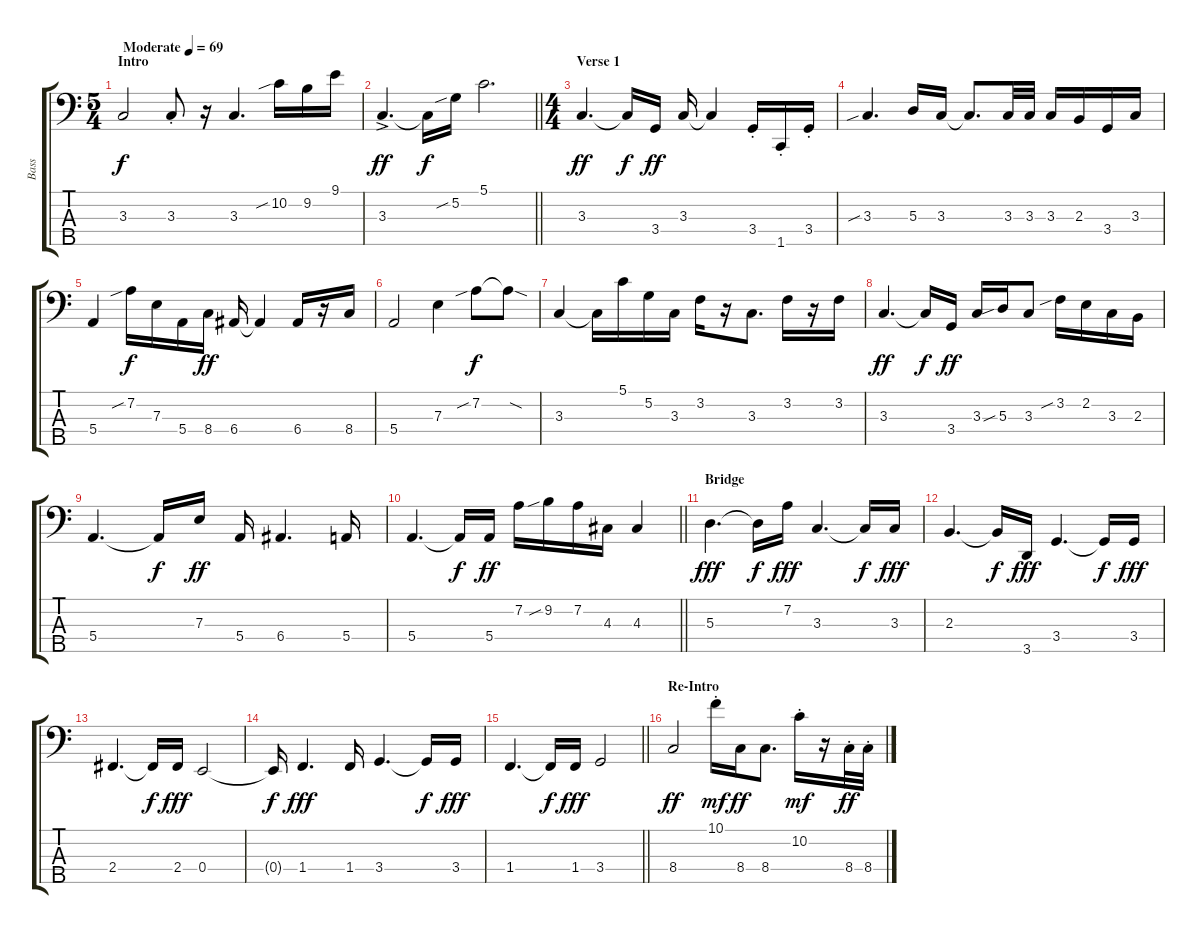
\track ("Bass" "Bass") {instrument electricbassfinger}
\staff {score tabs}
\tuning (G2 D2 A1 E1 B0) {hide}
\ts (5 4)
\section ("" "Intro")
\tempo (69 "Moderate")
\clef f4
\ks c
3.3.2{dy f instrument electricbassfinger} 3.3{st}.8 r.16 3.3.4{d} 10.2{sib}.16 9.2.16 9.1.16 |
\barLineRight lightlight
3.3{ac}.4{d dy ff} 3.3{t}.16{dy f} 5.2{sib}.16 5.1.2{d} |
\ts (4 4)
\section ("" "Verse 1")
3.3.4{d dy ff} 3.3{t}.16{dy f} 3.4.16{dy ff} 3.3.16 3.3{t}.4 3.4{st}.16 1.5{st}.16 3.4{st}.16 |
3.3{sib}.4{d} 5.3.16 3.3.16 3.3{t}.8{d} 3.3.32 3.3.32 3.3.16 2.3.16 3.4.16 3.3.16 |
5.4.4 7.2{sib}.16{dy f} 7.3.16 5.4.16 8.4.16{dy ff} 6.4.16 6.4{t}.4 6.4.16 r.16 8.4.16 |
5.4.2 7.3.4 7.2{sib}.8{dy f} 7.2{sod t}.8 |
3.3.4 3.3{t}.16 5.1.16 5.2.16 3.3.16 3.2.16 r.16 3.3.8{d} 3.2.16 r.16 3.2.16 |
3.3.4{d dy ff} 3.3{t}.16{dy f} 3.4.16{dy ff} 3.3.16 5.3{sib}.16 3.3.8 3.2{sib}.16 2.2.16 3.3.16 2.3.16 |
5.4.4{d} 5.4{t}.16{dy f} 7.3.16{dy ff} 5.4.16 6.4.4{d} 5.4.16 |
\barLineRight lightlight
5.4.4{d} 5.4{t}.16{dy f} 5.4.16{dy ff} 7.2.16 9.2{sib}.16 7.2.16 4.3.16 4.3.4 |
\section ("" "Bridge")
5.3.4{d dy fff} 5.3{t}.16{dy f} 7.2.16{dy fff} 3.3.4{d} 3.3{t}.16{dy f} 3.3.16{dy fff} |
2.3.4{d} 2.3{t}.16{dy f} 3.5.16{dy fff} 3.4.4{d} 3.4{t}.16{dy f} 3.4.16{dy fff} |
2.4.4{d} 2.4{t}.16{dy f} 2.4.16{dy fff} 0.4.2 |
0.4{t}.16{dy f} 1.4.4{d dy fff} 1.4.16 3.4.4{d} 3.4{t}.16{dy f} 3.4.16{dy fff} |
\barLineRight lightlight
1.4.4{d} 1.4{t}.16{dy f} 1.4.16{dy fff} 3.4.2 |
\section ("" "Re-Intro")
8.4.2{dy ff} 10.1{st}.16{dy mf} 8.4.16{dy ff} 8.4.8{d} 10.2{st}.16{dy mf} r.16 8.4{st}.32{dy ff} 8.4{st}.32
